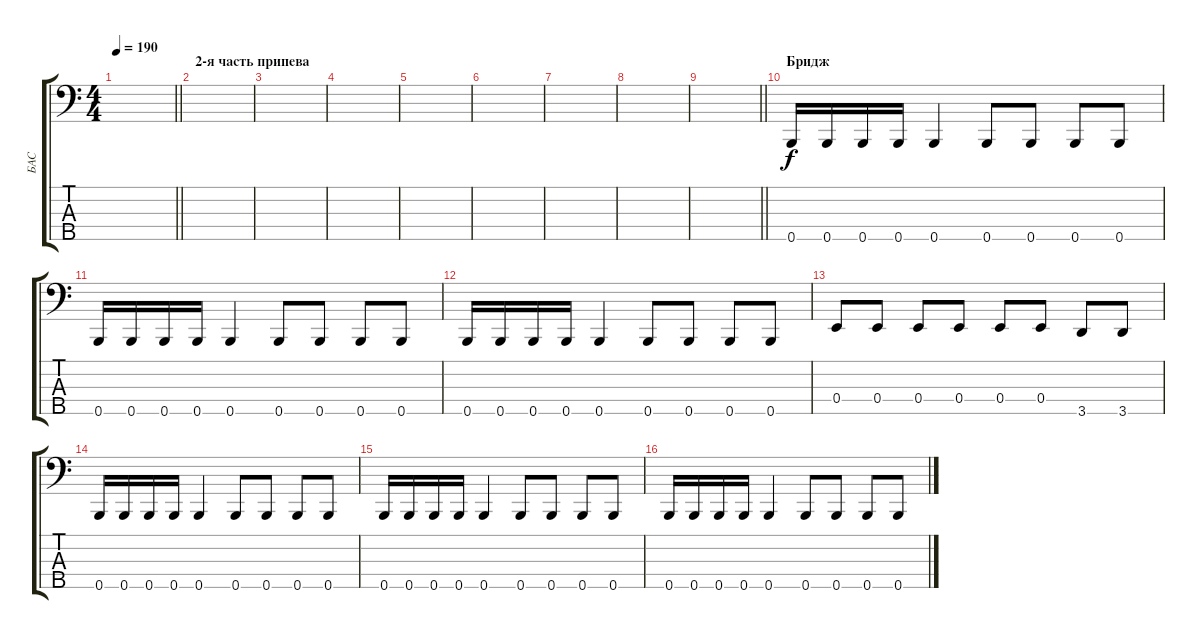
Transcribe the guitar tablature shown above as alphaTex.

\track ("БАС" "БАС") {instrument electricbasspick}
\staff {score tabs}
\tuning (G2 D2 A1 E1 B0) {hide}
\ts (4 4)
\tempo 190
\clef f4
\barLineRight lightlight
\ks c
|
\section ("" "2-я часть припева")
|
|
|
|
|
|
|
\barLineRight lightlight
|
\section ("" "Бридж")
0.5.16 0.5.16 0.5.16 0.5.16 0.5.4 0.5.8 0.5.8 0.5.8 0.5.8 |
0.5.16 0.5.16 0.5.16 0.5.16 0.5.4 0.5.8 0.5.8 0.5.8 0.5.8 |
0.5.16 0.5.16 0.5.16 0.5.16 0.5.4 0.5.8 0.5.8 0.5.8 0.5.8 |
0.4.8 0.4.8 0.4.8 0.4.8 0.4.8 0.4.8 3.5.8 3.5.8 |
0.5.16 0.5.16 0.5.16 0.5.16 0.5.4 0.5.8 0.5.8 0.5.8 0.5.8 |
0.5.16 0.5.16 0.5.16 0.5.16 0.5.4 0.5.8 0.5.8 0.5.8 0.5.8 |
0.5.16 0.5.16 0.5.16 0.5.16 0.5.4 0.5.8 0.5.8 0.5.8 0.5.8
